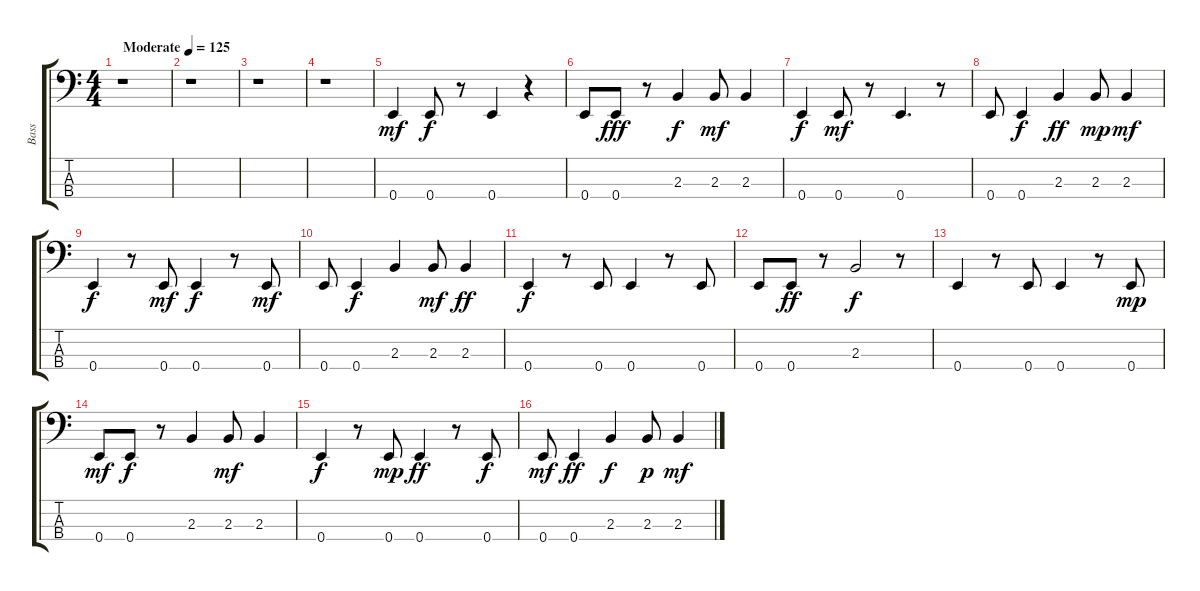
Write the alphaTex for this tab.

\track ("Bass" "Bass") {instrument fretlessbass}
\staff {score tabs}
\tuning (G2 D2 A1 E1) {hide}
\ts (4 4)
\tempo (125 "Moderate")
\clef f4
\ks c
r.1{dy mf instrument fretlessbass} |
r.1 |
r.1 |
r.1 |
0.4.4 0.4.8{dy f} r.8 0.4.4 r.4 |
0.4.8 0.4.8{dy fff} r.8 2.3.4{dy f} 2.3.8{dy mf} 2.3.4 |
0.4.4{dy f} 0.4.8{dy mf} r.8 0.4.4{d} r.8 |
0.4.8 0.4.4{dy f} 2.3.4{dy ff} 2.3.8{dy mp} 2.3.4{dy mf} |
0.4.4{dy f} r.8 0.4.8{dy mf} 0.4.4{dy f} r.8 0.4.8{dy mf} |
0.4.8 0.4.4{dy f} 2.3.4 2.3.8{dy mf} 2.3.4{dy ff} |
0.4.4{dy f} r.8 0.4.8 0.4.4 r.8 0.4.8 |
0.4.8 0.4.8{dy ff} r.8 2.3.2{dy f} r.8 |
0.4.4 r.8 0.4.8 0.4.4 r.8 0.4.8{dy mp} |
0.4.8{dy mf} 0.4.8{dy f} r.8 2.3.4 2.3.8{dy mf} 2.3.4 |
0.4.4{dy f} r.8 0.4.8{dy mp} 0.4.4{dy ff} r.8 0.4.8{dy f} |
0.4.8{dy mf} 0.4.4{dy ff} 2.3.4{dy f} 2.3.8{dy p} 2.3.4{dy mf}
